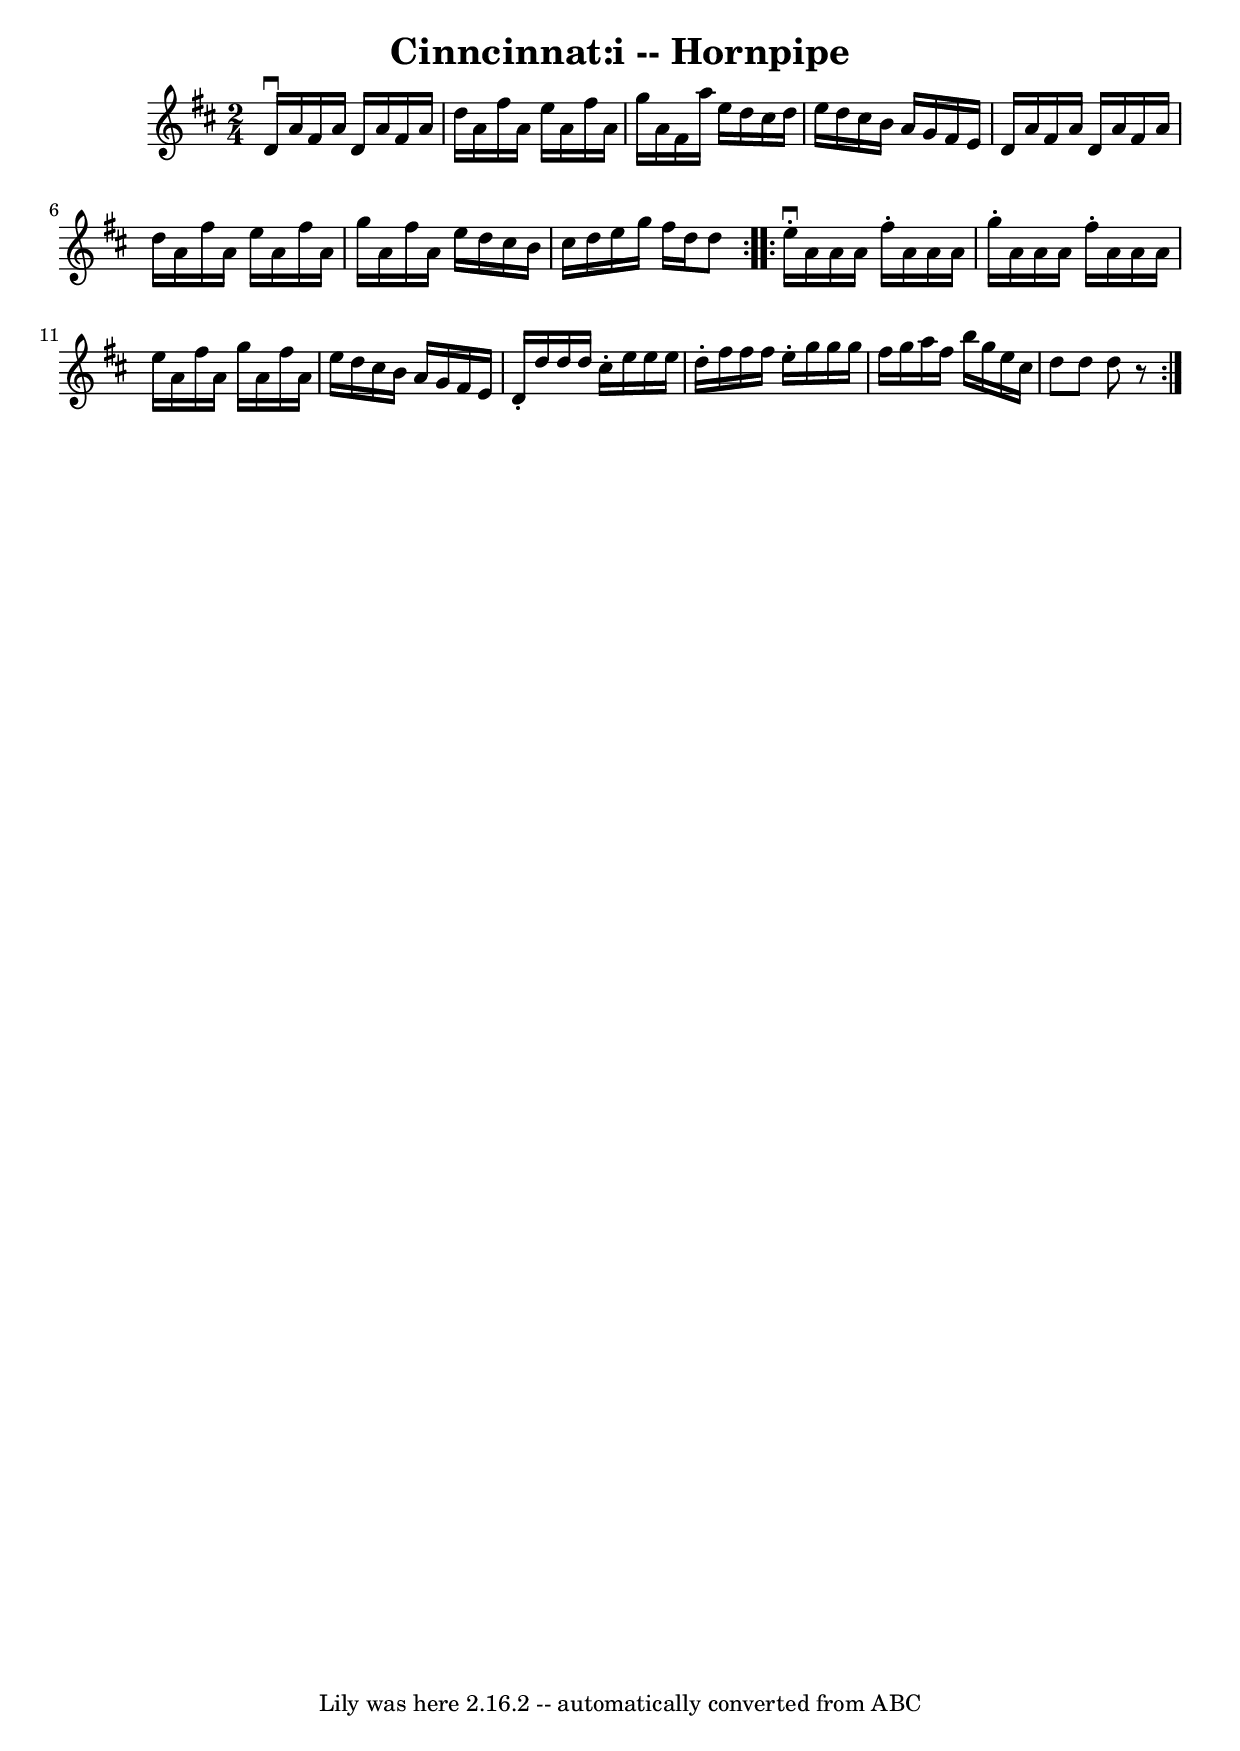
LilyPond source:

\version "2.16.2"
\include "Mammoth.ily"
\header {
  %% book = "Cole's 1000 Fiddle Tunes"
  crossRefNumber = "1"
  footnotes = ""
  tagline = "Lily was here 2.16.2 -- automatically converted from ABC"
  title = "Cinncinnat:i -- Hornpipe"

}
voicedefault =  {



  \repeat volta 2 {

    \time 2/4 
    \key d \major
    d'16^\downbow a'16 fis'16 a'16 d'16    
    a'16 fis'16 a'16  |
    d''16 a'16 fis''16 a'16 e''16    
    a'16 fis''16 a'16  |
    g''16 a'16 fis'16 a''16 e''16   
    d''16 cis''16 d''16  |
    e''16 d''16 cis''16 b'16    
    a'16 g'16 fis'16 e'16  |
    d'16 a'16 fis'16 a'16    
    d'16 a'16 fis'16 a'16  |
    d''16 a'16 fis''16 a'16    
    e''16 a'16 fis''16 a'16  |
    g''16 a'16 fis''16 a'16   
    e''16 d''16 cis''16 b'16  |
    cis''16 d''16 e''16    
    g''16 fis''16 d''16 d''8  
  }     
  \repeat volta 2 {
    e''16^\downbow-.  
    a'16 a'16 a'16 fis''16-. a'16 a'16 a'16  |
    g''16-. 
    a'16 a'16 a'16 fis''16-. a'16 a'16 a'16  |
    e''16   
    a'16 fis''16 a'16 g''16 a'16 fis''16 a'16  |
    e''16  
    d''16 cis''16 b'16 a'16 g'16 fis'16 e'16  |
    d'16-. d''16 d''16 d''16 cis''16-. e''16 e''16 e''16  |
    
    d''16-. fis''16 fis''16 fis''16 e''16-. g''16 g''16 g''16  |
    fis''16 g''16 a''16 fis''16 b''16 g''16 e''16    
    cis''16  |
    d''8 d''8 d''8    r8 
  }   

}

\score{
  <<

    \context Staff="default"
    {
      \voicedefault 
      
    }

  >>
  \layout {
    
  }
  \midi {
  }

}
